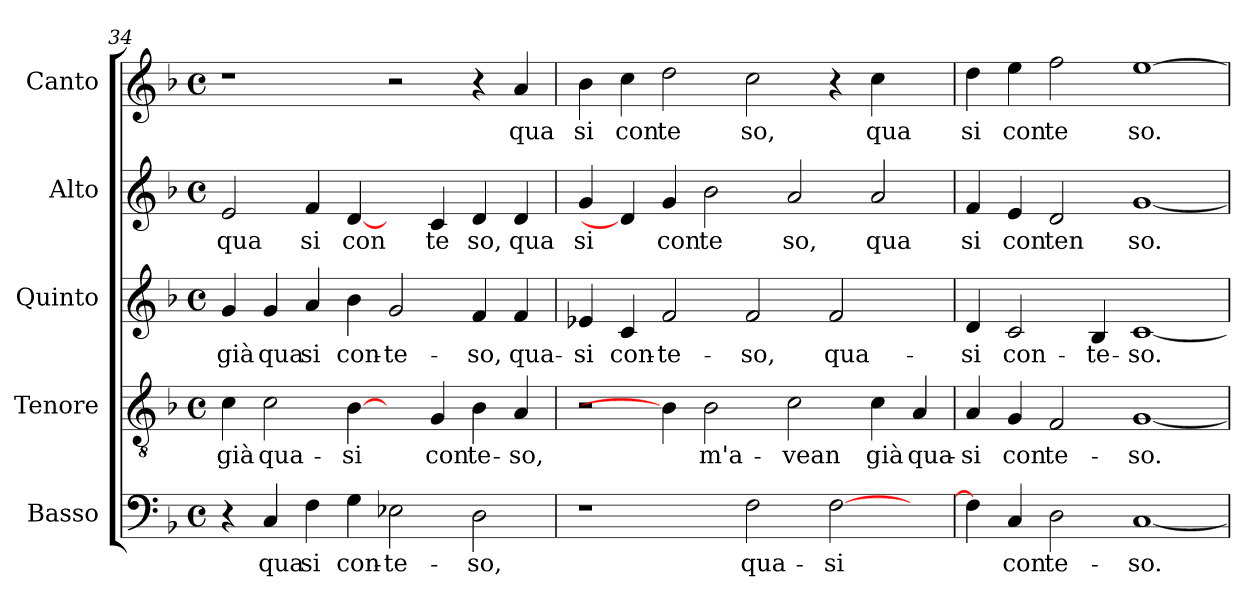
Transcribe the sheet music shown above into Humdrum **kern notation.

**kern	**text	**kern	**text	**kern	**text	**kern	**text	**kern	**text
*part5	*part5	*part4	*part4	*part3	*part3	*part2	*part2	*part1	*part1
*staff5	*staff5	*staff4	*staff4	*staff3	*staff3	*staff2	*staff2	*staff1	*staff1
*I"Basso	*	*I"Tenore	*	*I"Quinto	*	*I"Alto	*	*I"Canto	*
*clefF4	*	*clefGv2	*	*clefG2	*	*clefG2	*	*clefG2	*
*k[b-]	*	*k[b-]	*	*k[b-]	*	*k[b-]	*	*k[b-]	*
*F:	*	*F:	*	*F:	*	*F:	*	*F:	*
*M4/4	*	*M4/4	*	*M4/4	*	*M4/4	*	*M4/4	*
*met(c)	*	*met(c)	*	*met(c)	*	*met(c)	*	*met(c)	*
=34	=34	=34	=34	=34	=34	=34	=34	=34	=34
!	!	!	!LO:LY:b:cj	!	!LO:LY:b:cj	!	!LO:LY:b:cj	!	!
4r	.	4c\	già	4g/	già	2e/	qua	1r	.
!	!LO:LY:b:cj	!	!LO:LY:b:cj	!	!LO:LY:b:cj	!	!	!	!
4C/	qua	2c\	qua-	4g/	qua	.	.	.	.
!	!LO:LY:b:cj	!	!	!	!LO:LY:b:cj	!	!LO:LY:b:cj	!	!
4F\	si	.	.	4a/	si	4f/	si	.	.
!	!LO:LY:b:cj	!	!LO:LY:b:cj	!	!LO:LY:b:cj	!	!LO:LY:b:cj	!	!
4G\	con-	[4B-\	-si	4b-\	con-	[4d/	con	.	.
!	!LO:LY:b:cj	!	!	!	!LO:LY:b:cj	!	!	!	!
2E-X\	-te-	4ryy	.	2g/	-te-	4ryy	.	2r	.
!	!	!	!LO:LY:b:cj	!	!	!	!LO:LY:b:cj	!	!
.	.	4G/	con	.	.	4c/	te	.	.
!	!LO:LY:b:cj	!	!LO:LY:b:cj	!	!LO:LY:b:cj	!	!LO:LY:b:cj	!	!
2D\	-so,	4B-\	te-	4f/	-so,	4d/	so,	4r	.
!	!	!	!LO:LY:b:cj	!	!LO:LY:b:cj	!	!LO:LY:b:cj	!	!LO:LY:b:cj
.	.	4A/	-so,	4f/	qua-	4d/	qua	4a/	qua
=35	=35	=35	=35	=35	=35	=35	=35	=35	=35
!	!	!	!	!	!LO:LY:b:cj	!	!LO:LY:b:cj	!	!LO:LY:b:cj
1r	.	2r	.	4e-X/	-si	4g/	si	4b-\	si
!	!	!	!	!	!LO:LY:b:cj	!	!	!	!LO:LY:b:cj
.	.	.	.	4c/	con-	4d/]	.	4cc\	con
!	!	!	!	!	!LO:LY:b:cj	!	!LO:LY:b:cj	!	!LO:LY:b:cj
.	.	4B-\]	.	2f/	-te-	4g/	con	2dd\	te
!	!	!	!LO:LY:b:cj	!	!	!	!LO:LY:b:cj	!	!
.	.	2B-\	m'a-	.	.	2b-\	te	.	.
!	!LO:LY:b:cj	!	!	!	!LO:LY:b:cj	!	!	!	!LO:LY:b:cj
2F\	qua-	.	.	2f/	-so,	.	.	2cc\	so,
!	!	!	!LO:LY:b:cj	!	!	!	!LO:LY:b:cj	!	!
.	.	2c\	-vean	.	.	2a/	so,	.	.
!	!LO:LY:b:cj	!	!	!	!LO:LY:b:cj	!	!	!	!
[>2F\	-si	.	.	2f/	qua-	.	.	4r	.
!	!	!	!LO:LY:b:cj	!	!	!	!LO:LY:b:cj	!	!LO:LY:b:cj
.	.	4c\	già	.	.	2a/	qua	4cc\	qua
!	!	!	!LO:LY:b:cj	!	!	!	!	!	!
4ryy	.	4A/	qua-	4ryy	.	.	.	4ryy	.
=36	=36	=36	=36	=36	=36	=36	=36	=36	=36
!	!	!	!LO:LY:b:cj	!	!LO:LY:b:cj	!	!LO:LY:b:cj	!	!LO:LY:b:cj
4F\]	.	4A/	-si	4d/	-si	4f/	si	4dd\	si
!	!LO:LY:b:cj	!	!LO:LY:b:cj	!	!LO:LY:b:cj	!	!LO:LY:b:cj	!	!LO:LY:b:cj
4C/	con	4G/	con	2c/	con-	4e/	con	4ee\	con
!	!LO:LY:b:cj	!	!LO:LY:b:cj	!	!	!	!LO:LY:b:cj	!	!LO:LY:b:cj
2D\	te-	2F/	te-	.	.	2d/	ten	2ff\	te
!	!	!	!	!	!LO:LY:b:cj	!	!	!	!
.	.	.	.	4B-/	-te-	.	.	.	.
!	!LO:LY:b:cj	!	!LO:LY:b:cj	!	!LO:LY:b:cj	!	!LO:LY:b:cj	!	!LO:LY:b:cj
[<1C	-so.	[<1G	-so.	[<1c	-so.	[<1g	so.	[>1ee	so.
=	=	=	=	=	=	=	=	=	=
*-	*-	*-	*-	*-	*-	*-	*-	*-	*-
